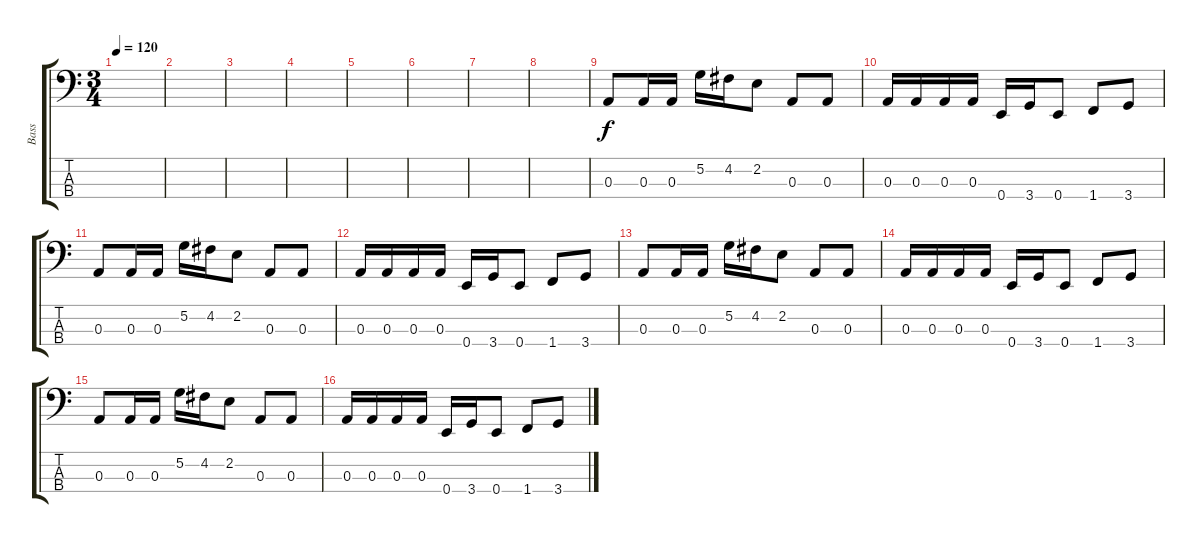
\track ("Bass" "Bass") {instrument electricbasspick}
\staff {score tabs}
\tuning (G2 D2 A1 E1) {hide}
\ts (3 4)
\tempo 120
\clef f4
\ks c
|
|
|
|
|
|
|
|
0.3.8{volume 14} 0.3.16 0.3.16 5.2.16 4.2.16 2.2.8 0.3.8 0.3.8 |
0.3.16 0.3.16 0.3.16 0.3.16 0.4.16 3.4.16 0.4.8 1.4.8 3.4.8 |
0.3.8 0.3.16 0.3.16 5.2.16 4.2.16 2.2.8 0.3.8 0.3.8 |
0.3.16 0.3.16 0.3.16 0.3.16 0.4.16 3.4.16 0.4.8 1.4.8 3.4.8 |
0.3.8{volume 14} 0.3.16 0.3.16 5.2.16 4.2.16 2.2.8 0.3.8 0.3.8 |
0.3.16 0.3.16 0.3.16 0.3.16 0.4.16 3.4.16 0.4.8 1.4.8 3.4.8 |
0.3.8 0.3.16 0.3.16 5.2.16 4.2.16 2.2.8 0.3.8 0.3.8 |
0.3.16 0.3.16 0.3.16 0.3.16 0.4.16 3.4.16 0.4.8 1.4.8 3.4.8
